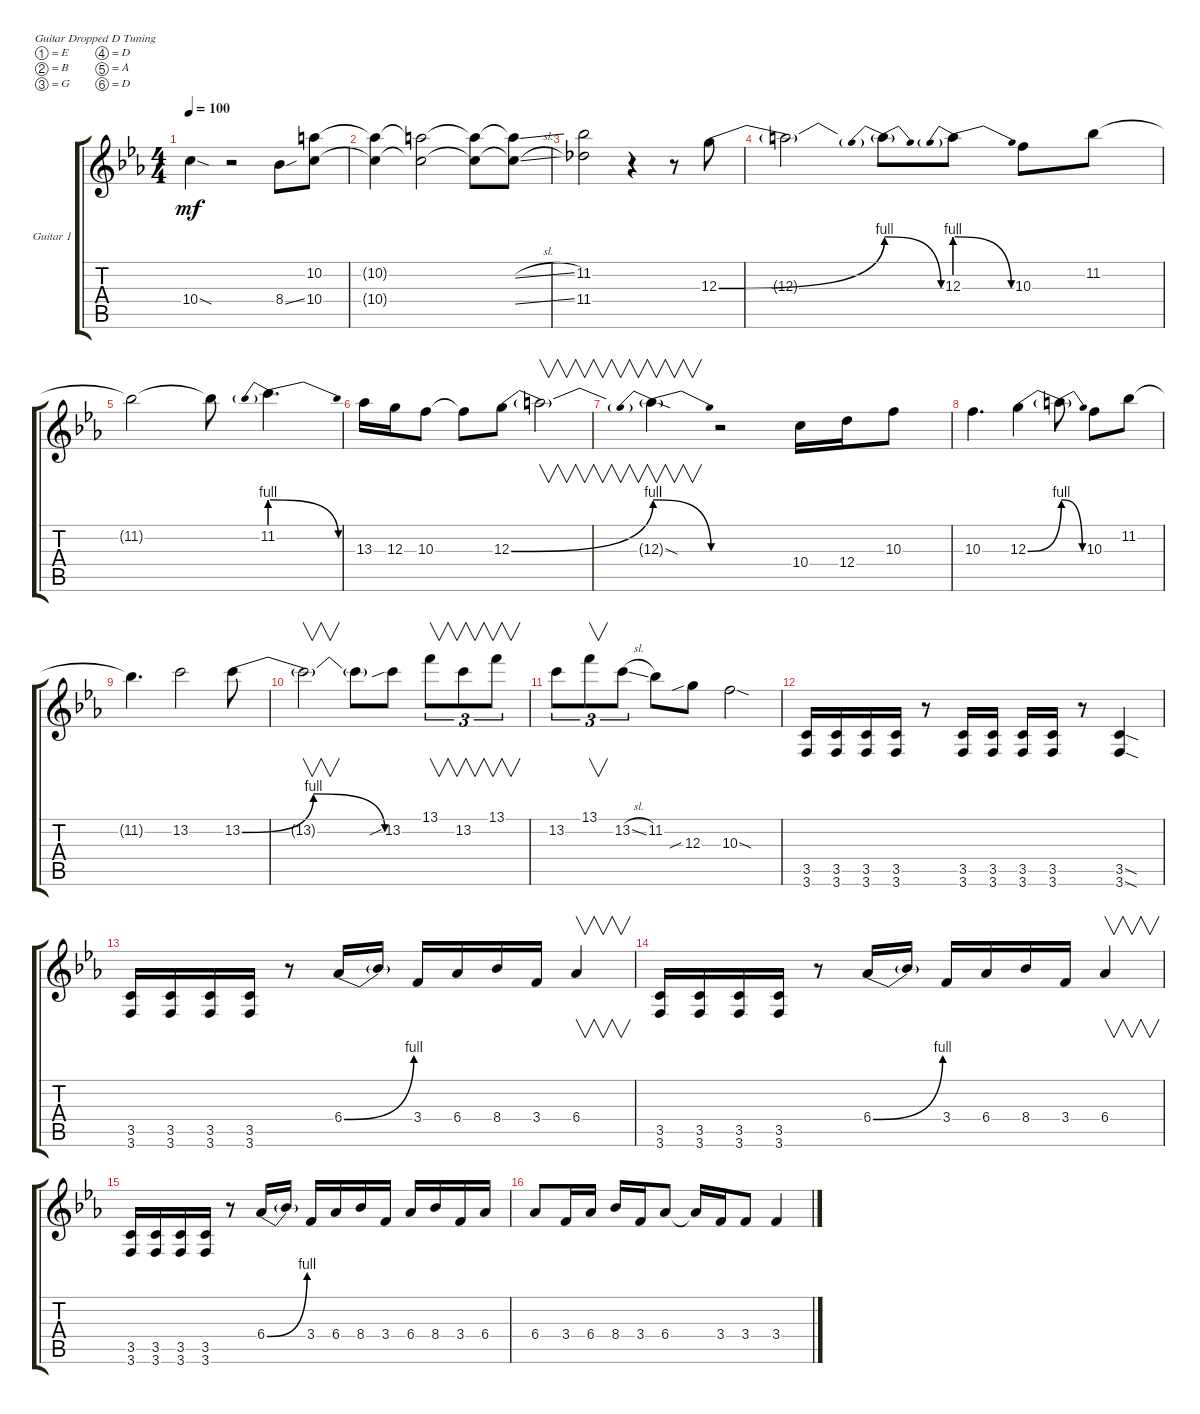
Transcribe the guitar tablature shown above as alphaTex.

\bracketExtendMode groupsimilarinstruments
\firstSystemTrackNameOrientation horizontal
\otherSystemsTrackNameOrientation horizontal
\track ("Guitar 1" "Guitar 1") {instrument distortionguitar}
\staff {score tabs}
\tuning (E4 B3 G3 D3 A2 D2)
\ts (4 4)
\tempo 100
\clef g2
\ks eb
10.4{sod t}.4{dy mf} r.2 8.4{ss}.8 (10.2 10.4).8 |
(10.2{t} 10.4{t}).4 (10.2{t} 10.4{t}).2 (10.2{t} 10.4{t}).8 (10.2{sl t} 10.4{sl t}).8 |
(11.2 11.4).2 r.4 r.8 12.3{be (bend 0 0 15 4)}.8 |
12.3{t}.2 12.3{be (prebendrelease 0 4 7.199999999999999 0) t}.8 12.3{be (prebendrelease 0 4 15 0)}.8 10.3.8 11.2.8 |
11.2{t}.2 11.2{t}.8 11.2{be (prebendrelease 0 4 15 0)}.4{d} |
13.3.16 12.3.16 10.3.8 10.3{t}.8 12.3{be (bend 0 0 15 4)}.8 12.3{t}.2{v} |
12.3{be (prebendrelease 0 4 7.199999999999999 0) sod t}.4{v} r.2 10.4.16 12.4.16 10.3.8 |
10.3.4{d} 12.3{be (bend 0 0 15 4)}.4 12.3{be (release 0 4 15 0) t}.8 10.3.8 11.2.8 |
11.2{t}.4{d} 13.2.2 13.2{be (bendrelease 0 0 10.2 4 20.4 4 30 0)}.8 |
13.2{t}.2{v} 13.2{t}.8 13.2{sib}.8 13.1.8{v tu (3 2)} 13.2.8{v tu (3 2)} 13.1.8{v tu (3 2)} |
13.2.8{tu (3 2)} 13.1.8{v tu (3 2)} 13.2{sl}.8{tu (3 2)} 11.2.8 12.3{sib}.8 10.3{sod}.2 |
\section ("" "")
(3.5 3.6).16 (3.5 3.6).16 (3.5 3.6).16 (3.5 3.6).16 r.8 (3.5 3.6).16 (3.5 3.6).16 (3.5 3.6).16 (3.5 3.6).16 r.8 (3.5{sod} 3.6{sod}).4 |
(3.5 3.6).16 (3.5 3.6).16 (3.5 3.6).16 (3.5 3.6).16 r.8 6.4{be (bend 0 0 15 4)}.16 6.4{t}.16 3.4.16 6.4.16 8.4.16 3.4.16 6.4.4{v} |
(3.5 3.6).16 (3.5 3.6).16 (3.5 3.6).16 (3.5 3.6).16 r.8 6.4{be (bend 0 0 15 4)}.16 6.4{t}.16 3.4.16 6.4.16 8.4.16 3.4.16 6.4.4{v} |
(3.5 3.6).16 (3.5 3.6).16 (3.5 3.6).16 (3.5 3.6).16 r.8 6.4{be (bend 0 0 15 4)}.16 6.4{t}.16 3.4.16 6.4.16 8.4.16 3.4.16 6.4.16 8.4.16 3.4.16 6.4.16 |
6.4.8 3.4.16 6.4.16 8.4.16 3.4.16 6.4.8 6.4{t}.16 3.4.16 3.4.8 3.4.4
